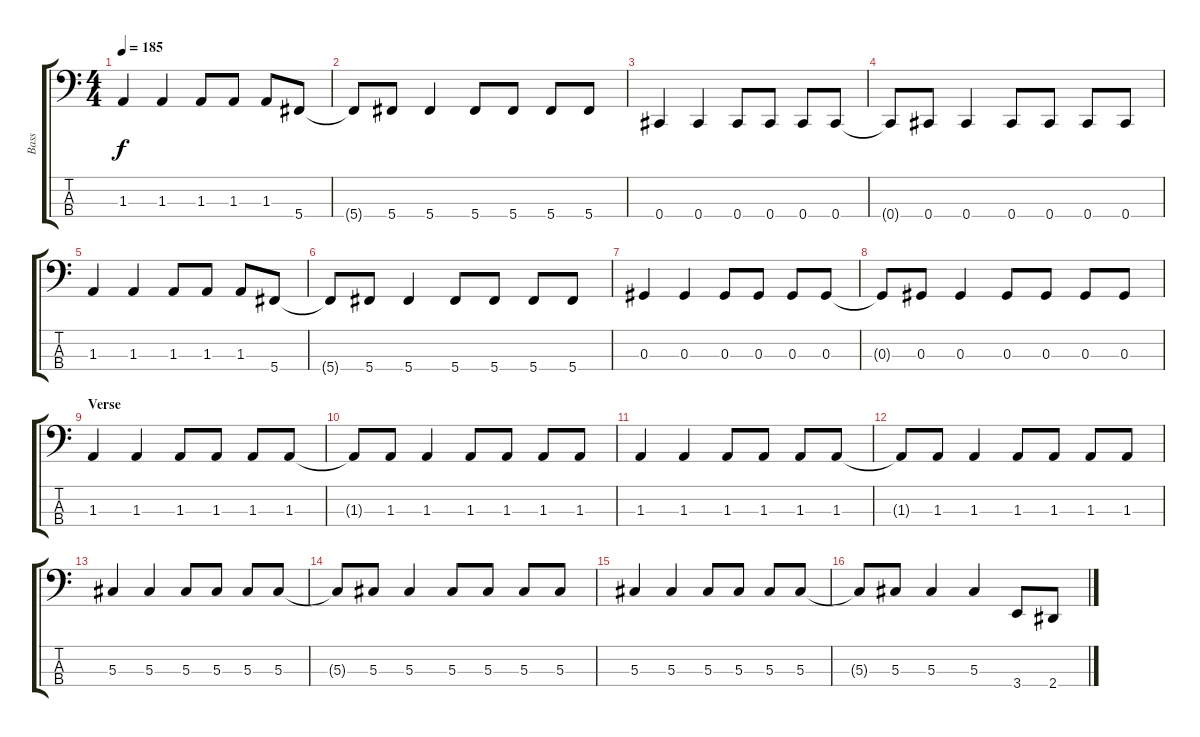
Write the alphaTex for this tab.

\track ("Bass" "Bass") {instrument electricbasspick}
\staff {score tabs}
\tuning (Gb2 Db2 Ab1 Db1) {hide}
\ts (4 4)
\tempo 185
\clef f4
\ks c
1.3.4{dy f} 1.3.4 1.3.8 1.3.8 1.3.8 5.4.8 |
5.4{t}.8 5.4.8 5.4.4 5.4.8 5.4.8 5.4.8 5.4.8 |
0.4.4 0.4.4 0.4.8 0.4.8 0.4.8 0.4.8 |
0.4{t}.8 0.4.8 0.4.4 0.4.8 0.4.8 0.4.8 0.4.8 |
1.3.4 1.3.4 1.3.8 1.3.8 1.3.8 5.4.8 |
5.4{t}.8 5.4.8 5.4.4 5.4.8 5.4.8 5.4.8 5.4.8 |
0.3.4 0.3.4 0.3.8 0.3.8 0.3.8 0.3.8 |
0.3{t}.8 0.3.8 0.3.4 0.3.8 0.3.8 0.3.8 0.3.8 |
\section ("" "Verse")
1.3.4 1.3.4 1.3.8 1.3.8 1.3.8 1.3.8 |
1.3{t}.8 1.3.8 1.3.4 1.3.8 1.3.8 1.3.8 1.3.8 |
1.3.4 1.3.4 1.3.8 1.3.8 1.3.8 1.3.8 |
1.3{t}.8 1.3.8 1.3.4 1.3.8 1.3.8 1.3.8 1.3.8 |
5.3.4 5.3.4 5.3.8 5.3.8 5.3.8 5.3.8 |
5.3{t}.8 5.3.8 5.3.4 5.3.8 5.3.8 5.3.8 5.3.8 |
5.3.4 5.3.4 5.3.8 5.3.8 5.3.8 5.3.8 |
5.3{t}.8 5.3.8 5.3.4 5.3.4 3.4.8 2.4.8
